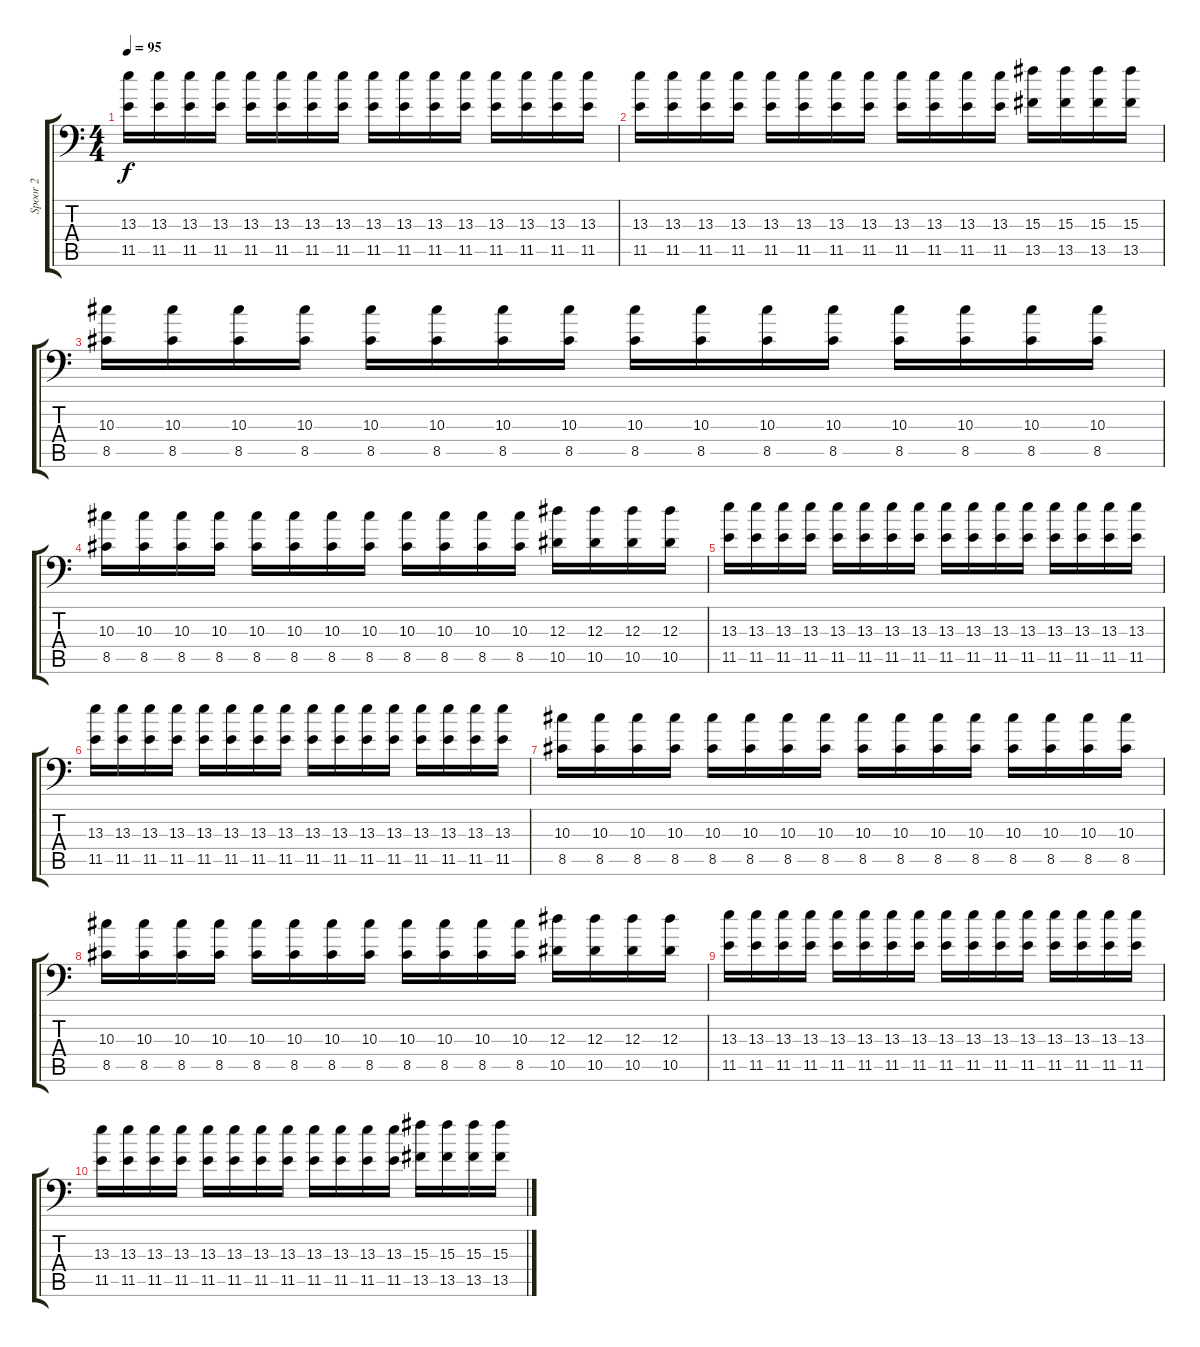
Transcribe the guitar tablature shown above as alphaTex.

\track ("Spoor 2" "Spoor 2") {instrument distortionguitar}
\staff {score tabs}
\tuning (C4 G3 Eb3 Bb2 F2 Bb1) {hide}
\ts (4 4)
\tempo 95
\clef f4
\ks c
(13.3 11.5).16{dy f} (13.3 11.5).16 (13.3 11.5).16 (13.3 11.5).16 (13.3 11.5).16 (13.3 11.5).16 (13.3 11.5).16 (13.3 11.5).16 (13.3 11.5).16 (13.3 11.5).16 (13.3 11.5).16 (13.3 11.5).16 (13.3 11.5).16 (13.3 11.5).16 (13.3 11.5).16 (13.3 11.5).16 |
(13.3 11.5).16 (13.3 11.5).16 (13.3 11.5).16 (13.3 11.5).16 (13.3 11.5).16 (13.3 11.5).16 (13.3 11.5).16 (13.3 11.5).16 (13.3 11.5).16 (13.3 11.5).16 (13.3 11.5).16 (13.3 11.5).16 (15.3 13.5).16 (15.3 13.5).16 (15.3 13.5).16 (15.3 13.5).16 |
(10.3 8.5).16 (10.3 8.5).16 (10.3 8.5).16 (10.3 8.5).16 (10.3 8.5).16 (10.3 8.5).16 (10.3 8.5).16 (10.3 8.5).16 (10.3 8.5).16 (10.3 8.5).16 (10.3 8.5).16 (10.3 8.5).16 (10.3 8.5).16 (10.3 8.5).16 (10.3 8.5).16 (10.3 8.5).16 |
(10.3 8.5).16 (10.3 8.5).16 (10.3 8.5).16 (10.3 8.5).16 (10.3 8.5).16 (10.3 8.5).16 (10.3 8.5).16 (10.3 8.5).16 (10.3 8.5).16 (10.3 8.5).16 (10.3 8.5).16 (10.3 8.5).16 (12.3 10.5).16 (12.3 10.5).16 (12.3 10.5).16 (12.3 10.5).16 |
(13.3 11.5).16 (13.3 11.5).16 (13.3 11.5).16 (13.3 11.5).16 (13.3 11.5).16 (13.3 11.5).16 (13.3 11.5).16 (13.3 11.5).16 (13.3 11.5).16 (13.3 11.5).16 (13.3 11.5).16 (13.3 11.5).16 (13.3 11.5).16 (13.3 11.5).16 (13.3 11.5).16 (13.3 11.5).16 |
(13.3 11.5).16 (13.3 11.5).16 (13.3 11.5).16 (13.3 11.5).16 (13.3 11.5).16 (13.3 11.5).16 (13.3 11.5).16 (13.3 11.5).16 (13.3 11.5).16 (13.3 11.5).16 (13.3 11.5).16 (13.3 11.5).16 (13.3 11.5).16 (13.3 11.5).16 (13.3 11.5).16 (13.3 11.5).16 |
(10.3 8.5).16 (10.3 8.5).16 (10.3 8.5).16 (10.3 8.5).16 (10.3 8.5).16 (10.3 8.5).16 (10.3 8.5).16 (10.3 8.5).16 (10.3 8.5).16 (10.3 8.5).16 (10.3 8.5).16 (10.3 8.5).16 (10.3 8.5).16 (10.3 8.5).16 (10.3 8.5).16 (10.3 8.5).16 |
(10.3 8.5).16 (10.3 8.5).16 (10.3 8.5).16 (10.3 8.5).16 (10.3 8.5).16 (10.3 8.5).16 (10.3 8.5).16 (10.3 8.5).16 (10.3 8.5).16 (10.3 8.5).16 (10.3 8.5).16 (10.3 8.5).16 (12.3 10.5).16 (12.3 10.5).16 (12.3 10.5).16 (12.3 10.5).16 |
(13.3 11.5).16 (13.3 11.5).16 (13.3 11.5).16 (13.3 11.5).16 (13.3 11.5).16 (13.3 11.5).16 (13.3 11.5).16 (13.3 11.5).16 (13.3 11.5).16 (13.3 11.5).16 (13.3 11.5).16 (13.3 11.5).16 (13.3 11.5).16 (13.3 11.5).16 (13.3 11.5).16 (13.3 11.5).16 |
(13.3 11.5).16 (13.3 11.5).16 (13.3 11.5).16 (13.3 11.5).16 (13.3 11.5).16 (13.3 11.5).16 (13.3 11.5).16 (13.3 11.5).16 (13.3 11.5).16 (13.3 11.5).16 (13.3 11.5).16 (13.3 11.5).16 (15.3 13.5).16 (15.3 13.5).16 (15.3 13.5).16 (15.3 13.5).16
